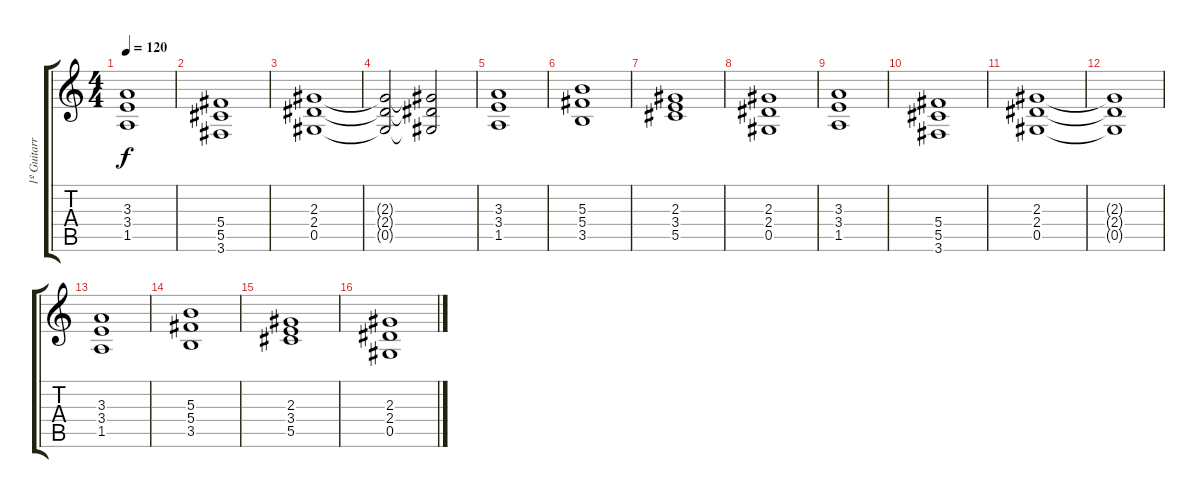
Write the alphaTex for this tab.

\track ("1º Guitarra" "1º Guitarr") {instrument overdrivenguitar}
\staff {score tabs}
\tuning (Eb4 Bb3 Gb3 Db3 Ab2 Eb2) {hide}
\ts (4 4)
\tempo 120
\clef g2
\ks c
(3.3 3.4 1.5).1{dy f} |
(5.4 5.5 3.6).1 |
(2.3 2.4 0.5).1 |
(2.3{t} 2.4{t} 0.5{t}).2 (2.3{t} 2.4{t} 0.5{t}).2 |
(3.3 3.4 1.5).1 |
(5.3 5.4 3.5).1 |
(2.3 3.4 5.5).1 |
(2.3 2.4 0.5).1 |
(3.3 3.4 1.5).1 |
(5.4 5.5 3.6).1 |
(2.3 2.4 0.5).1 |
(2.3{t} 2.4{t} 0.5{t}).1 |
(3.3 3.4 1.5).1 |
(5.3 5.4 3.5).1 |
(2.3 3.4 5.5).1 |
(2.3 2.4 0.5).1
